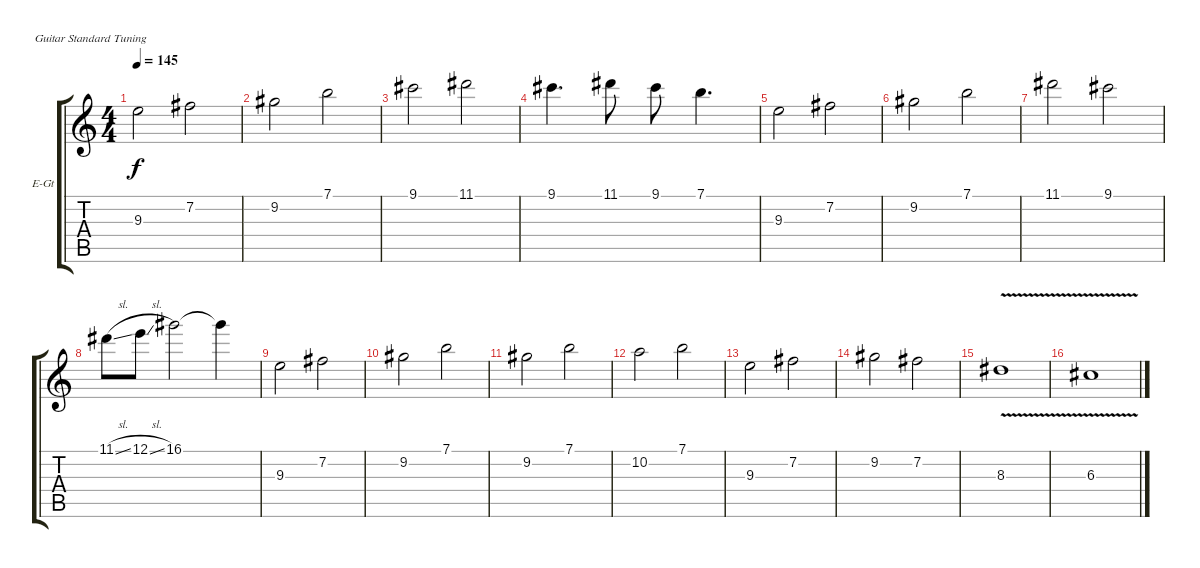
\defaultSystemsLayout 4
\bracketExtendMode groupsimilarinstruments
\firstSystemTrackNameOrientation horizontal
\otherSystemsTrackNameOrientation horizontal
\track ("Ciaran O'Donnell" "E-Gt") {instrument overdrivenguitar}
\staff {score tabs}
\tuning (E4 B3 G3 D3 A2 E2)
\ts (4 4)
\tempo 145
\clef g2
\ks c
9.3.2{dy f} 7.2.2 |
9.2.2 7.1.2 |
9.1.2 11.1.2 |
9.1.4{d} 11.1.8 9.1.8 7.1.4{d} |
9.3.2 7.2.2 |
9.2.2 7.1.2 |
11.1.2 9.1.2 |
11.1{sl}.8 12.1{sl}.8 16.1.2 16.1{t}.4 |
9.3.2 7.2.2 |
9.2.2 7.1.2 |
9.2.2 7.1.2 |
10.2.2 7.1.2 |
9.3.2 7.2.2 |
9.2.2 7.2.2 |
8.3{v}.1 |
6.3{v}.1
